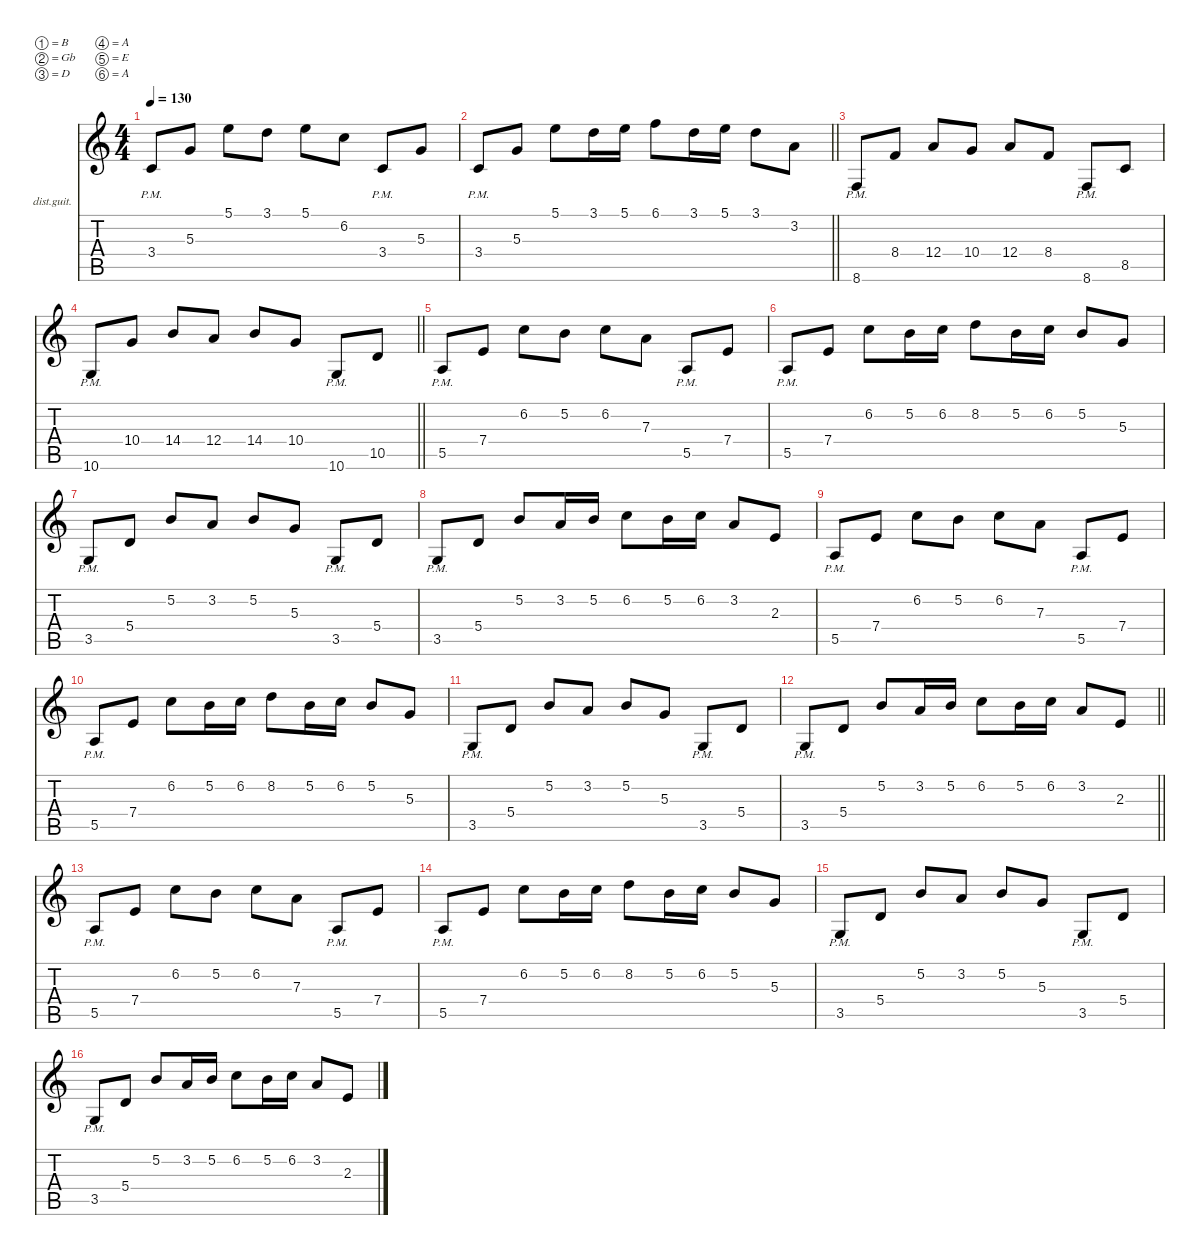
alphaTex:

\defaultSystemsLayout 4
\hideDynamics
\bracketExtendMode nobrackets
\firstSystemTrackNameOrientation horizontal
\otherSystemsTrackNameOrientation horizontal
\track ("Lead" "dist.guit.") {instrument distortionguitar}
\staff {score tabs}
\tuning (B3 Gb3 D3 A2 E2 A1)
\ts (4 4)
\tempo 130
\clef g2
\ks c
3.4{pm}.8{dy f beam Up} 5.3.8{beam Up} 5.1.8{beam Down} 3.1.8{beam Down} 5.1.8{beam Down} 6.2.8{beam Down} 3.4{pm}.8{beam Up} 5.3.8{beam Up} |
\barLineRight lightlight
3.4{pm}.8{beam Up} 5.3.8{beam Up} 5.1.8{beam Down} 3.1.16{beam Down} 5.1.16{beam Down} 6.1.8{beam Down} 3.1.16{beam Down} 5.1.16{beam Down} 3.1.8{beam Down} 3.2.8{beam Down} |
\section ("" " ")
8.6{pm}.8{beam Up} 8.4.8{beam Up} 12.4.8{beam Up} 10.4.8{beam Up} 12.4.8{beam Up} 8.4.8{beam Up} 8.6{pm}.8{beam Up} 8.5.8{beam Up} |
\barLineRight lightlight
10.6{pm}.8{beam Up} 10.4.8{beam Up} 14.4.8{beam Up} 12.4.8{beam Up} 14.4.8{beam Up} 10.4.8{beam Up} 10.6{pm}.8{beam Up} 10.5.8{beam Up} |
\section ("" "")
5.5{pm}.8{beam Up} 7.4.8{beam Up} 6.2.8{beam Down} 5.2.8{beam Down} 6.2.8{beam Down} 7.3.8{beam Down} 5.5{pm}.8{beam Up} 7.4.8{beam Up} |
5.5{pm}.8{beam Up} 7.4.8{beam Up} 6.2.8{beam Down} 5.2.16{beam Down} 6.2.16{beam Down} 8.2.8{beam Down} 5.2.16{beam Down} 6.2.16{beam Down} 5.2.8{beam Up} 5.3.8{beam Up} |
3.5{pm}.8{beam Up} 5.4.8{beam Up} 5.2.8{beam Up} 3.2.8{beam Up} 5.2.8{beam Up} 5.3.8{beam Up} 3.5{pm}.8{beam Up} 5.4.8{beam Up} |
3.5{pm}.8{beam Up} 5.4.8{beam Up} 5.2.8{beam Up} 3.2.16{beam Up} 5.2.16{beam Up} 6.2.8{beam Down} 5.2.16{beam Down} 6.2.16{beam Down} 3.2.8{beam Up} 2.3.8{beam Up} |
5.5{pm}.8{beam Up} 7.4.8{beam Up} 6.2.8{beam Down} 5.2.8{beam Down} 6.2.8{beam Down} 7.3.8{beam Down} 5.5{pm}.8{beam Up} 7.4.8{beam Up} |
5.5{pm}.8{beam Up} 7.4.8{beam Up} 6.2.8{beam Down} 5.2.16{beam Down} 6.2.16{beam Down} 8.2.8{beam Down} 5.2.16{beam Down} 6.2.16{beam Down} 5.2.8{beam Up} 5.3.8{beam Up} |
3.5{pm}.8{beam Up} 5.4.8{beam Up} 5.2.8{beam Up} 3.2.8{beam Up} 5.2.8{beam Up} 5.3.8{beam Up} 3.5{pm}.8{beam Up} 5.4.8{beam Up} |
\barLineRight lightlight
3.5{pm}.8{beam Up} 5.4.8{beam Up} 5.2.8{beam Up} 3.2.16{beam Up} 5.2.16{beam Up} 6.2.8{beam Down} 5.2.16{beam Down} 6.2.16{beam Down} 3.2.8{beam Up} 2.3.8{beam Up} |
\section ("" "")
5.5{pm}.8{beam Up} 7.4.8{beam Up} 6.2.8{beam Down} 5.2.8{beam Down} 6.2.8{beam Down} 7.3.8{beam Down} 5.5{pm}.8{beam Up} 7.4.8{beam Up} |
5.5{pm}.8{beam Up} 7.4.8{beam Up} 6.2.8{beam Down} 5.2.16{beam Down} 6.2.16{beam Down} 8.2.8{beam Down} 5.2.16{beam Down} 6.2.16{beam Down} 5.2.8{beam Up} 5.3.8{beam Up} |
3.5{pm}.8{beam Up} 5.4.8{beam Up} 5.2.8{beam Up} 3.2.8{beam Up} 5.2.8{beam Up} 5.3.8{beam Up} 3.5{pm}.8{beam Up} 5.4.8{beam Up} |
3.5{pm}.8{beam Up} 5.4.8{beam Up} 5.2.8{beam Up} 3.2.16{beam Up} 5.2.16{beam Up} 6.2.8{beam Down} 5.2.16{beam Down} 6.2.16{beam Down} 3.2.8{beam Up} 2.3.8{beam Up}
